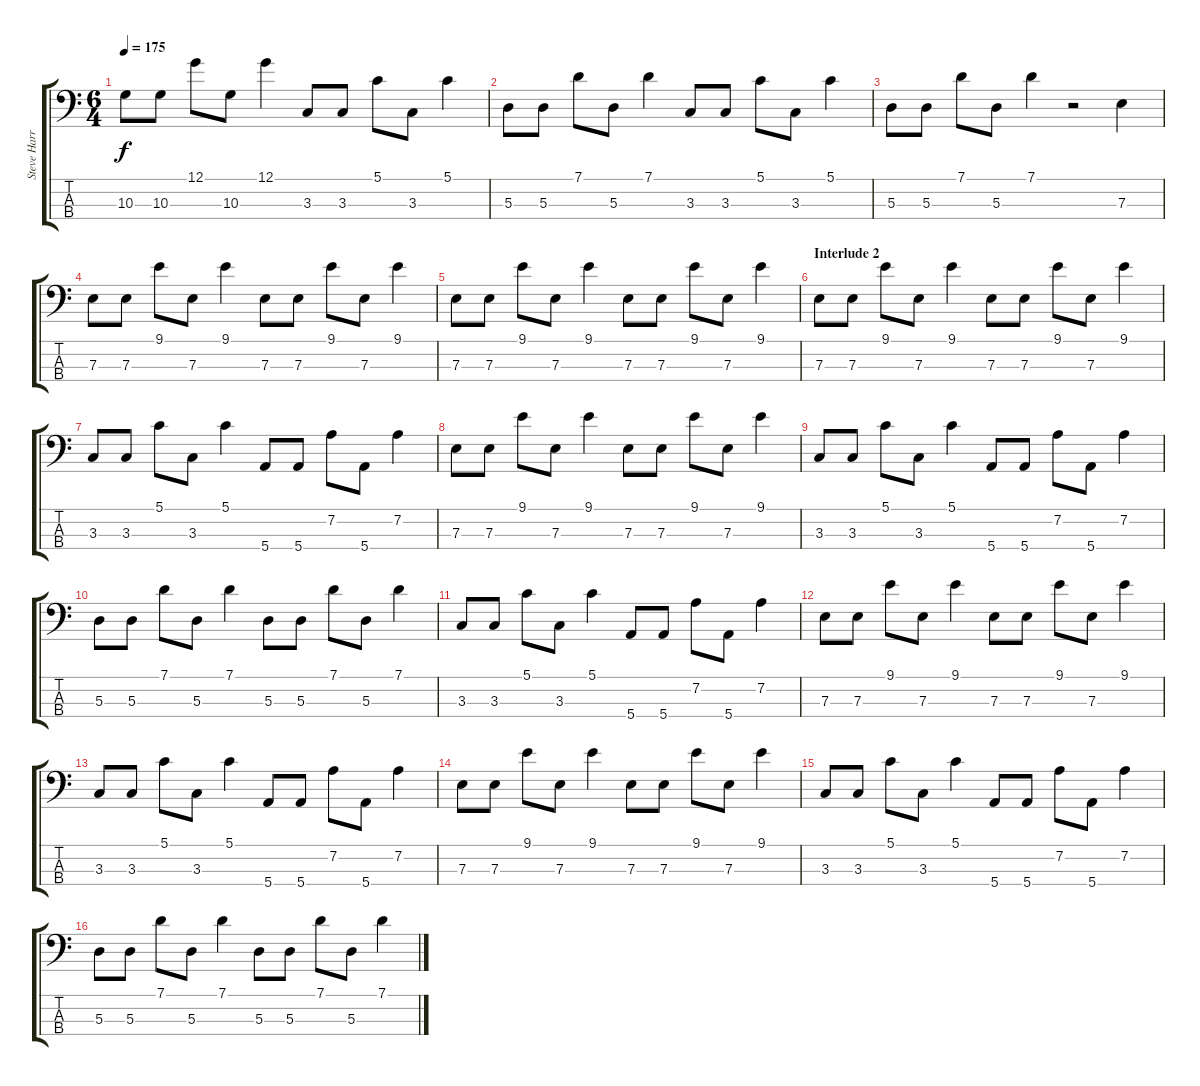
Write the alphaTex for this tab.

\track ("Steve Harris" "Steve Harr") {instrument electricbassfinger}
\staff {score tabs}
\tuning (G2 D2 A1 E1) {hide}
\ts (6 4)
\tempo 175
\clef f4
\ks c
10.3.8{dy f} 10.3.8 12.1.8 10.3.8 12.1.4 3.3.8 3.3.8 5.1.8 3.3.8 5.1.4 |
5.3.8 5.3.8 7.1.8 5.3.8 7.1.4 3.3.8 3.3.8 5.1.8 3.3.8 5.1.4 |
5.3.8 5.3.8 7.1.8 5.3.8 7.1.4 r.2 7.3.4 |
7.3.8 7.3.8 9.1.8 7.3.8 9.1.4 7.3.8 7.3.8 9.1.8 7.3.8 9.1.4 |
7.3.8 7.3.8 9.1.8 7.3.8 9.1.4 7.3.8 7.3.8 9.1.8 7.3.8 9.1.4 |
\section ("" "Interlude 2")
7.3.8 7.3.8 9.1.8 7.3.8 9.1.4 7.3.8 7.3.8 9.1.8 7.3.8 9.1.4 |
3.3.8 3.3.8 5.1.8 3.3.8 5.1.4 5.4.8 5.4.8 7.2.8 5.4.8 7.2.4 |
7.3.8 7.3.8 9.1.8 7.3.8 9.1.4 7.3.8 7.3.8 9.1.8 7.3.8 9.1.4 |
3.3.8 3.3.8 5.1.8 3.3.8 5.1.4 5.4.8 5.4.8 7.2.8 5.4.8 7.2.4 |
5.3.8 5.3.8 7.1.8 5.3.8 7.1.4 5.3.8 5.3.8 7.1.8 5.3.8 7.1.4 |
3.3.8 3.3.8 5.1.8 3.3.8 5.1.4 5.4.8 5.4.8 7.2.8 5.4.8 7.2.4 |
7.3.8 7.3.8 9.1.8 7.3.8 9.1.4 7.3.8 7.3.8 9.1.8 7.3.8 9.1.4 |
3.3.8 3.3.8 5.1.8 3.3.8 5.1.4 5.4.8 5.4.8 7.2.8 5.4.8 7.2.4 |
7.3.8 7.3.8 9.1.8 7.3.8 9.1.4 7.3.8 7.3.8 9.1.8 7.3.8 9.1.4 |
3.3.8 3.3.8 5.1.8 3.3.8 5.1.4 5.4.8 5.4.8 7.2.8 5.4.8 7.2.4 |
5.3.8 5.3.8 7.1.8 5.3.8 7.1.4 5.3.8 5.3.8 7.1.8 5.3.8 7.1.4
